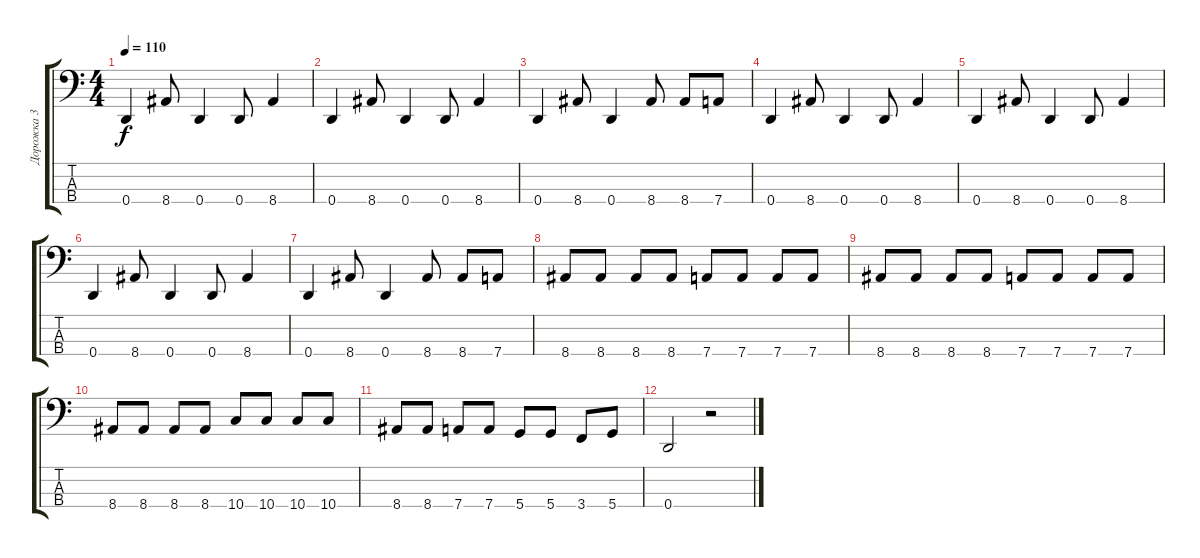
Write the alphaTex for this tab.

\track ("Дорожка 3" "Дорожка 3") {instrument electricbassfinger}
\staff {score tabs}
\tuning (F2 C2 G1 D1) {hide}
\ts (4 4)
\tempo 110
\clef f4
\ks c
0.4.4{dy f} 8.4.8 0.4.4 0.4.8 8.4.4 |
0.4.4 8.4.8 0.4.4 0.4.8 8.4.4 |
0.4.4 8.4.8 0.4.4 8.4.8 8.4.8 7.4.8 |
0.4.4 8.4.8 0.4.4 0.4.8 8.4.4 |
0.4.4 8.4.8 0.4.4 0.4.8 8.4.4 |
0.4.4 8.4.8 0.4.4 0.4.8 8.4.4 |
0.4.4 8.4.8 0.4.4 8.4.8 8.4.8 7.4.8 |
8.4.8 8.4.8 8.4.8 8.4.8 7.4.8 7.4.8 7.4.8 7.4.8 |
8.4.8 8.4.8 8.4.8 8.4.8 7.4.8 7.4.8 7.4.8 7.4.8 |
8.4.8 8.4.8 8.4.8 8.4.8 10.4.8 10.4.8 10.4.8 10.4.8 |
8.4.8 8.4.8 7.4.8 7.4.8 5.4.8 5.4.8 3.4.8 5.4.8 |
0.4.2 r.2
